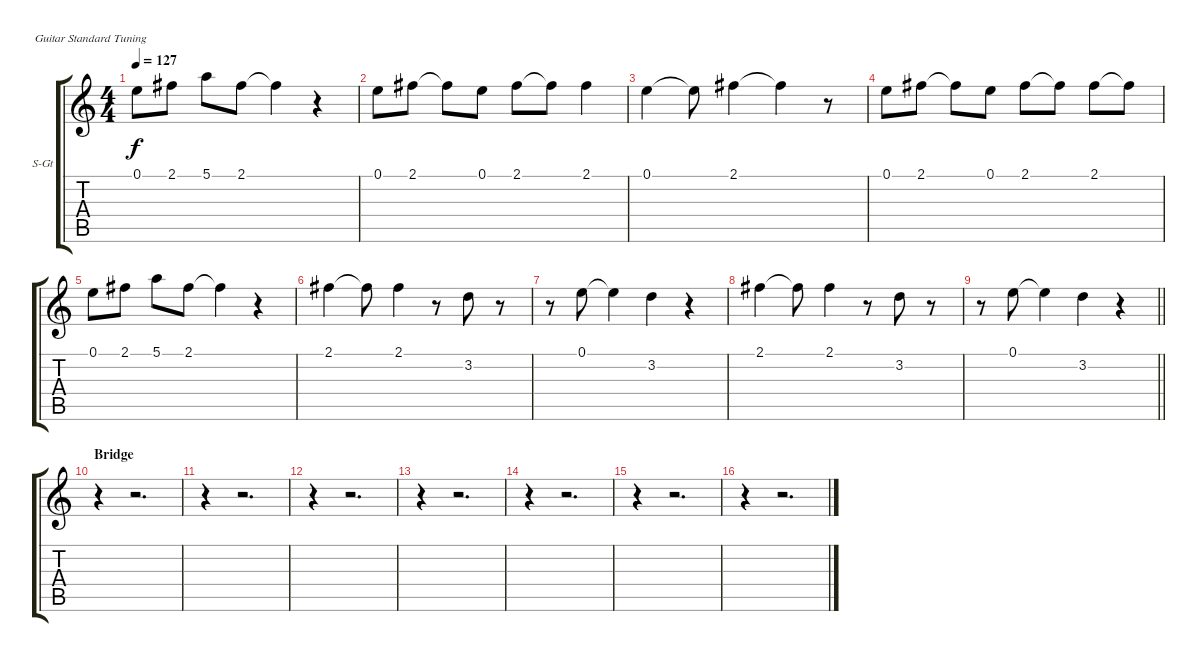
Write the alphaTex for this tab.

\bracketExtendMode groupsimilarinstruments
\firstSystemTrackNameOrientation horizontal
\otherSystemsTrackNameOrientation horizontal
\track ("Track 7" "S-Gt") {instrument violin}
\staff {score tabs}
\tuning (E4 B3 G3 D3 A2 E2)
\displaytranspose 12
\ts (4 4)
\tempo 127
\clef g2
\ks c
0.1.8{dy f} 2.1.8 5.1.8 2.1.8 2.1{t}.4 r.4 |
0.1.8 2.1.8 2.1{t}.8 0.1.8 2.1.8 2.1{t}.8 2.1.4 |
0.1.4 0.1{t}.8 2.1.4 2.1{t}.4 r.8 |
0.1.8 2.1.8 2.1{t}.8 0.1.8 2.1.8 2.1{t}.8 2.1.8 2.1{t}.8 |
0.1.8 2.1.8 5.1.8 2.1.8 2.1{t}.4 r.4 |
2.1.4 2.1{t}.8 2.1.4 r.8 3.2.8 r.8 |
r.8 0.1.8 0.1{t}.4 3.2.4 r.4 |
2.1.4 2.1{t}.8 2.1.4 r.8 3.2.8 r.8 |
\barLineRight lightlight
r.8 0.1.8 0.1{t}.4 3.2.4 r.4 |
\section ("" "Bridge")
r.4 r.2{d} |
r.4 r.2{d} |
r.4 r.2{d} |
r.4 r.2{d} |
r.4 r.2{d} |
r.4 r.2{d} |
r.4 r.2{d}
